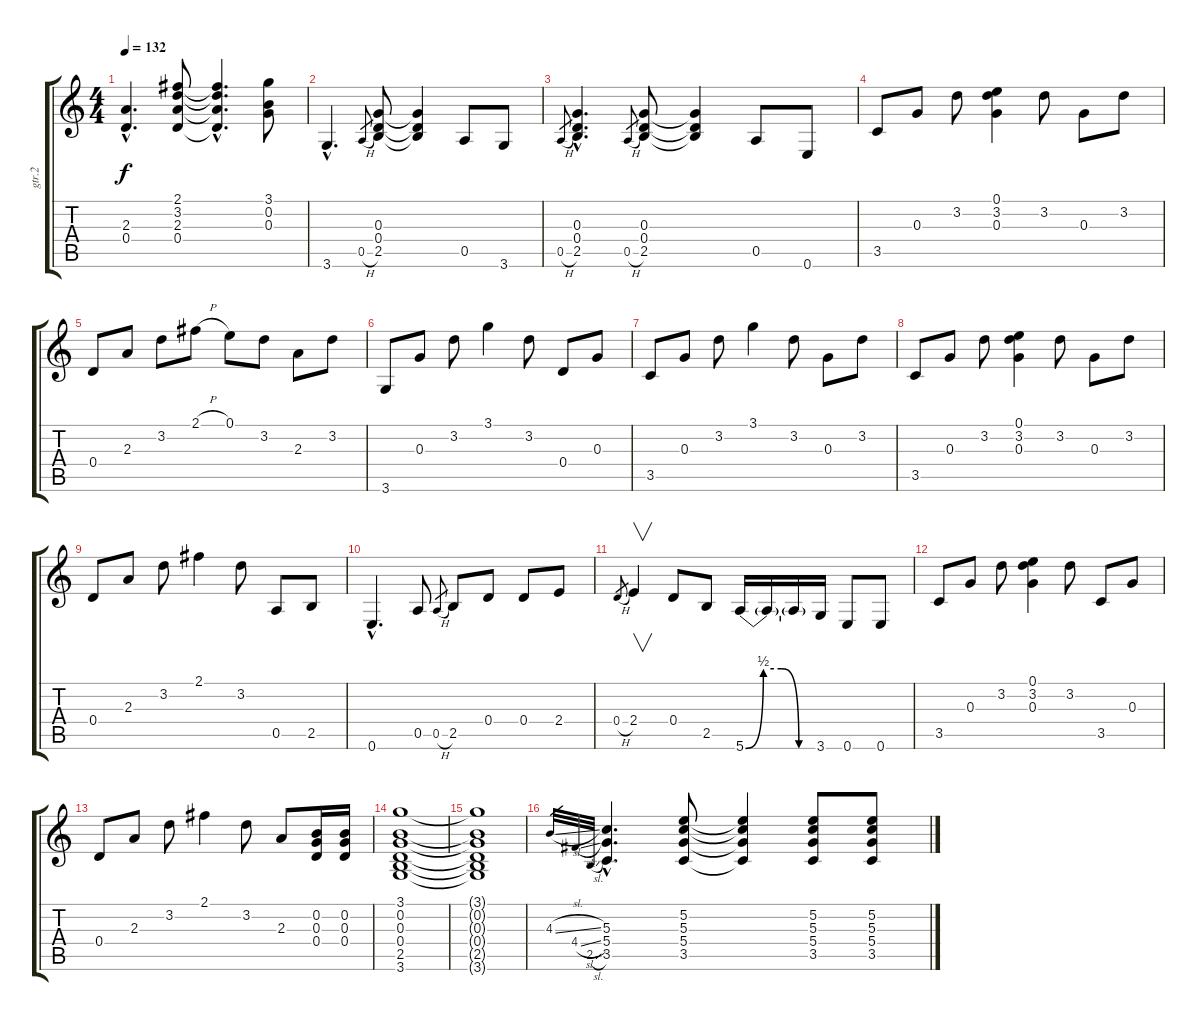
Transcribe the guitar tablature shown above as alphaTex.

\track ("gtr.2" "gtr.2") {instrument acousticguitarsteel}
\staff {score tabs}
\tuning (E4 B3 G3 D3 A2 E2) {hide}
\ts (4 4)
\tempo 132
\clef g2
\ks c
(2.3{hac} 0.4{hac}).4{d dy f} (2.1 3.2 2.3 0.4).8 (2.1{hac t} 3.2{hac t} 2.3{hac t} 0.4{hac t}).4{d} (3.1 0.2 0.3).8 |
3.6{hac}.4{d} 0.5{h}.8{gr} (0.3 0.4 2.5).8 (0.3{t} 0.4{t} 2.5{t}).4 0.5.8 3.6.8 |
0.5{h}.8{gr} (0.3{hac} 0.4{hac} 2.5{hac}).4{d} 0.5{h}.8{gr} (0.3 0.4 2.5).8 (0.3{t} 0.4{t} 2.5{t}).4 0.5.8 0.6.8 |
3.5.8 0.3.8 3.2.8 (0.1 3.2 0.3).4 3.2.8 0.3.8 3.2.8 |
0.4.8 2.3.8 3.2.8 2.1{h}.8 0.1.8 3.2.8 2.3.8 3.2.8 |
3.6.8 0.3.8 3.2.8 3.1.4 3.2.8 0.4.8 0.3.8 |
3.5.8 0.3.8 3.2.8 3.1.4 3.2.8 0.3.8 3.2.8 |
3.5.8 0.3.8 3.2.8 (0.1 3.2 0.3).4 3.2.8 0.3.8 3.2.8 |
0.4.8 2.3.8 3.2.8 2.1.4 3.2.8 0.5.8 2.5.8 |
0.6{hac}.4{d} 0.5.8 0.5{h}.8{gr} 2.5.8 0.4.8 0.4.8 2.4.8 |
0.4{h}.8{gr} 2.4.4{v} 0.4.8 2.5.8 5.6{be (custom 0 0 15 2 30 2 45 0 60 0)}.16 5.6{t}.16 5.6{t}.16 3.6.16 0.6.8 0.6.8 |
3.5.8 0.3.8 3.2.8 (0.1 3.2 0.3).4 3.2.8 3.5.8 0.3.8 |
0.4.8 2.3.8 3.2.8 2.1.4 3.2.8 2.3.8 (0.2 0.3 0.4).16 (0.2 0.3 0.4).16 |
(3.1 0.2 0.3 0.4 2.5 3.6).1 |
(3.1{t} 0.2{t} 0.3{t} 0.4{t} 2.5{t} 3.6{t}).1 |
4.3{sl}.32{gr} 4.4{sl}.32{gr} 2.5{sl}.32{gr} (5.3{hac} 5.4{hac} 3.5{hac}).4{d instrument distortionguitar} (5.2 5.3 5.4 3.5).8 (5.2{t} 5.3{t} 5.4{t} 3.5{t}).4 (5.2 5.3 5.4 3.5).8 (5.2 5.3 5.4 3.5).8
